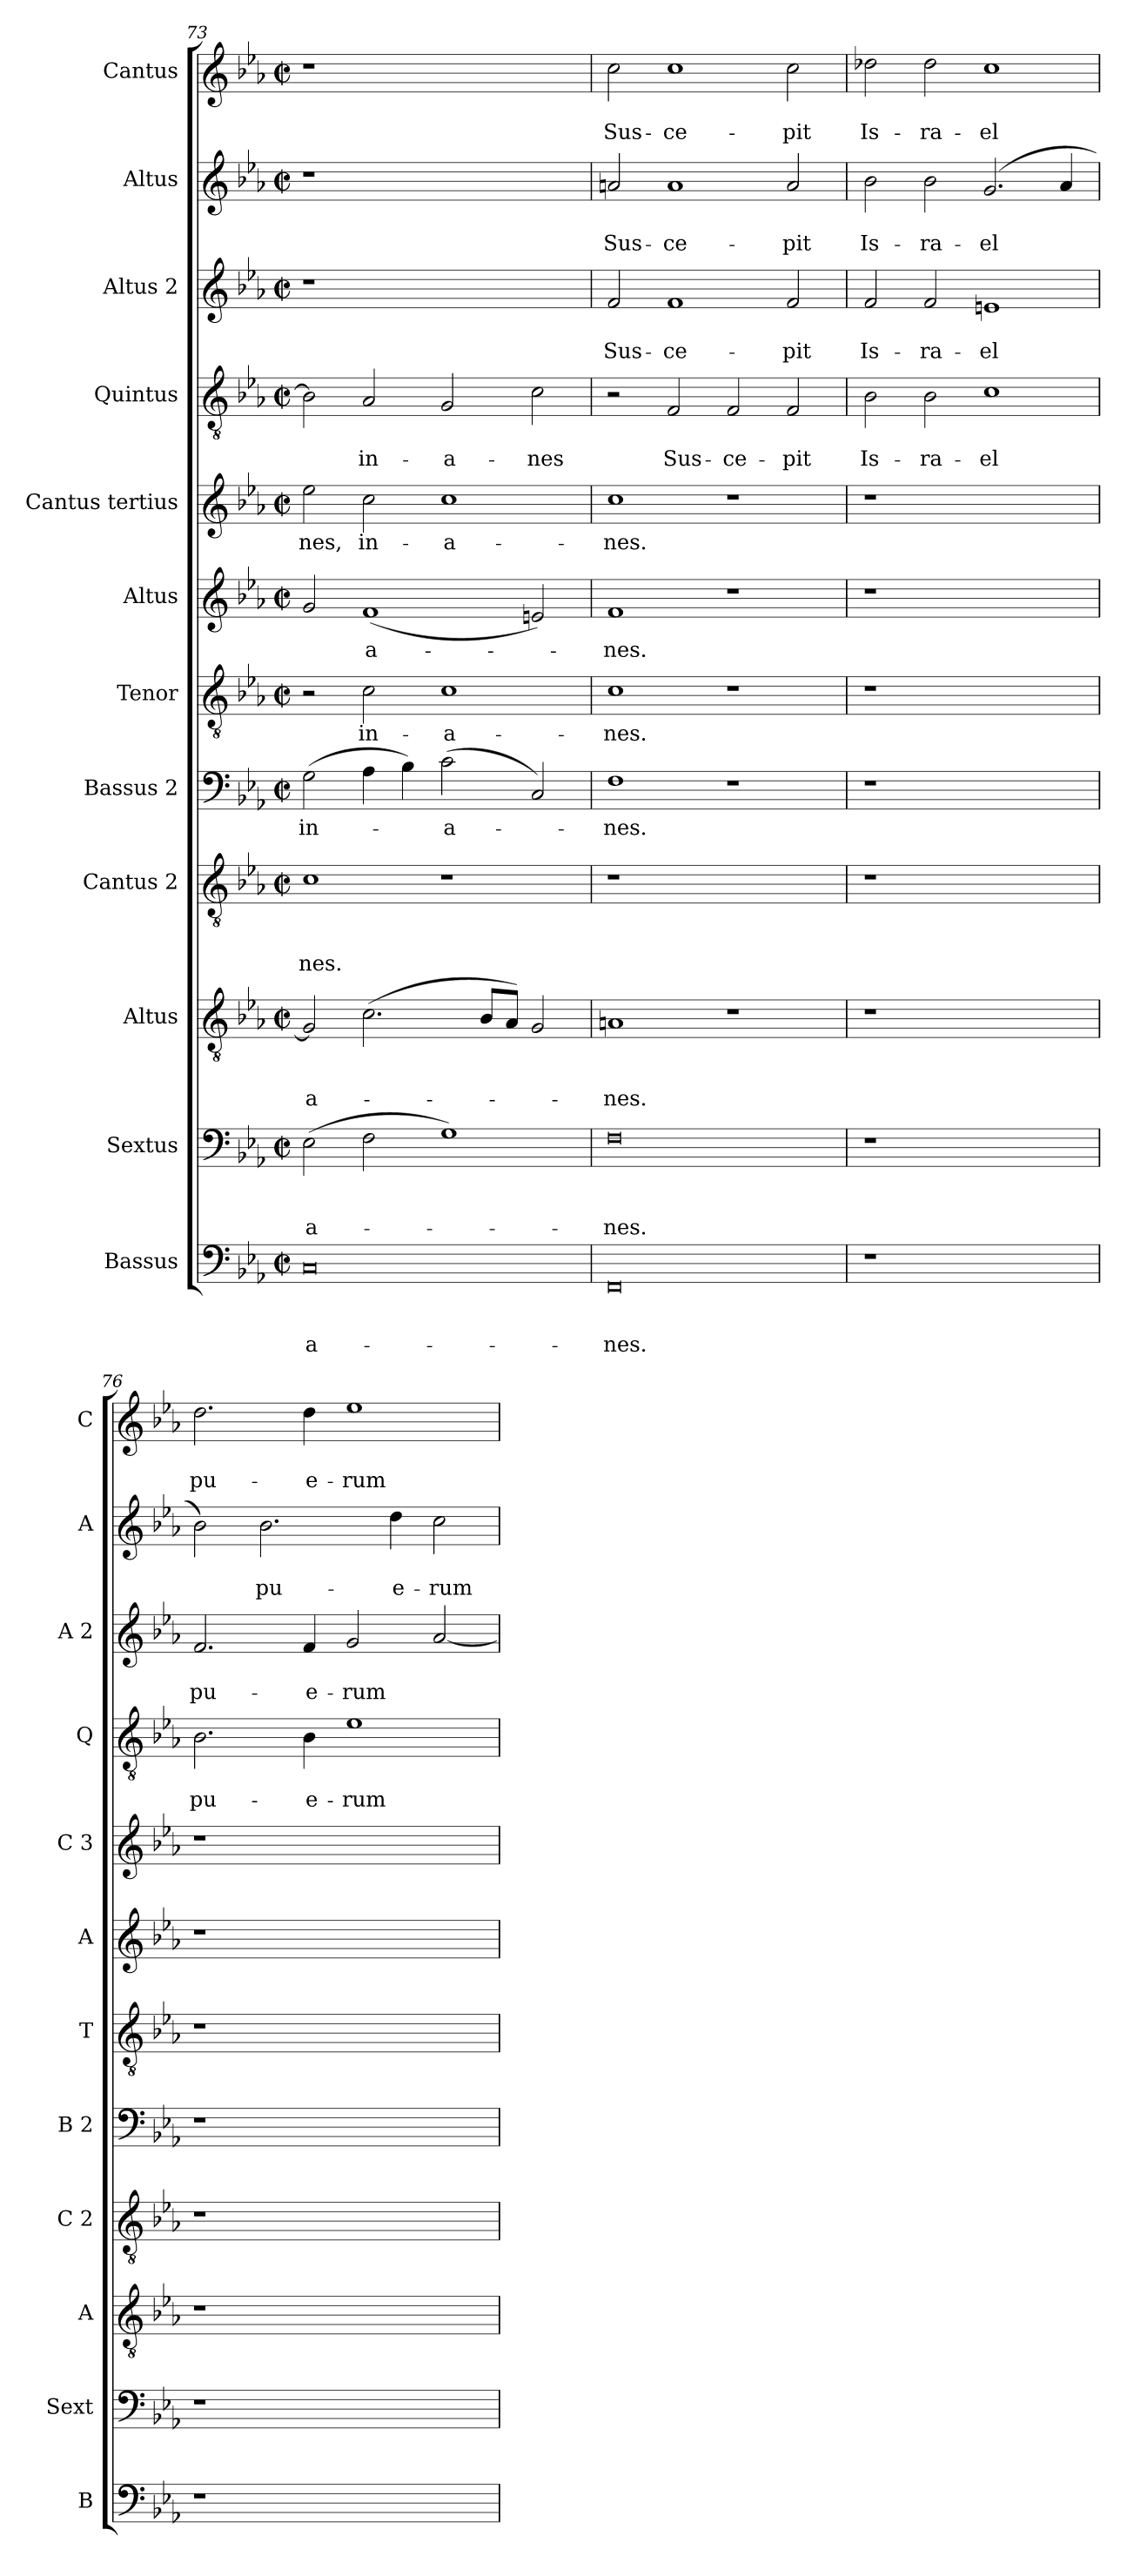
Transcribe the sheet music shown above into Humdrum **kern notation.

**kern	**text	**text	**text	**kern	**text	**text	**text	**kern	**text	**text	**text	**kern	**text	**text	**text	**kern	**text	**kern	**text	**kern	**text	**kern	**text	**kern	**text	**text	**kern	**text	**text	**kern	**text	**text	**kern	**text	**text
*part12	*part12	*part12	*part12	*part11	*part11	*part11	*part11	*part10	*part10	*part10	*part10	*part9	*part9	*part9	*part9	*part8	*part8	*part7	*part7	*part6	*part6	*part5	*part5	*part4	*part4	*part4	*part3	*part3	*part3	*part2	*part2	*part2	*part1	*part1	*part1
*staff12	*staff12	*staff12	*staff12	*staff11	*staff11	*staff11	*staff11	*staff10	*staff10	*staff10	*staff10	*staff9	*staff9	*staff9	*staff9	*staff8	*staff8	*staff7	*staff7	*staff6	*staff6	*staff5	*staff5	*staff4	*staff4	*staff4	*staff3	*staff3	*staff3	*staff2	*staff2	*staff2	*staff1	*staff1	*staff1
*I"Bassus	*	*	*	*I"Sextus	*	*	*	*I"Altus	*	*	*	*I"Cantus 2	*	*	*	*I"Bassus 2	*	*I"Tenor	*	*I"Altus	*	*I"Cantus  tertius	*	*I"Quintus	*	*	*I"Altus 2	*	*	*I"Altus	*	*	*I"Cantus	*	*
*I'B	*	*	*	*I'Sext	*	*	*	*I'A	*	*	*	*I'C 2	*	*	*	*I'B 2	*	*I'T	*	*I'A	*	*I'C 3	*	*I'Q	*	*	*I'A 2	*	*	*I'A	*	*	*I'C	*	*
*clefF4	*	*	*	*clefF4	*	*	*	*clefGv2	*	*	*	*clefGv2	*	*	*	*clefF4	*	*clefGv2	*	*clefG2	*	*clefG2	*	*clefGv2	*	*	*clefG2	*	*	*clefG2	*	*	*clefG2	*	*
*k[b-e-a-]	*	*	*	*k[b-e-a-]	*	*	*	*k[b-e-a-]	*	*	*	*k[b-e-a-]	*	*	*	*k[b-e-a-]	*	*k[b-e-a-]	*	*k[b-e-a-]	*	*k[b-e-a-]	*	*k[b-e-a-]	*	*	*k[b-e-a-]	*	*	*k[b-e-a-]	*	*	*k[b-e-a-]	*	*
*E-:	*	*	*	*E-:	*	*	*	*E-:	*	*	*	*E-:	*	*	*	*E-:	*	*E-:	*	*E-:	*	*E-:	*	*E-:	*	*	*E-:	*	*	*E-:	*	*	*E-:	*	*
*M2/2	*	*	*	*M2/2	*	*	*	*M2/2	*	*	*	*M2/2	*	*	*	*M2/2	*	*M2/2	*	*M2/2	*	*M2/2	*	*M2/2	*	*	*M2/2	*	*	*M2/2	*	*	*M2/2	*	*
*met(c|)	*	*	*	*met(c|)	*	*	*	*met(c|)	*	*	*	*met(c|)	*	*	*	*met(c|)	*	*met(c|)	*	*met(c|)	*	*met(c|)	*	*met(c|)	*	*	*met(c|)	*	*	*met(c|)	*	*	*met(c|)	*	*
=73	=73	=73	=73	=73	=73	=73	=73	=73	=73	=73	=73	=73	=73	=73	=73	=73	=73	=73	=73	=73	=73	=73	=73	=73	=73	=73	=73	=73	=73	=73	=73	=73	=73	=73	=73
!	!	!	!LO:LY:b	!	!	!	!LO:LY:b	!	!	!	!LO:LY:b	!	!	!	!LO:LY:b	!	!LO:LY:b	!	!	!	!	!	!LO:LY:b	!	!	!	!	!	!	!	!	!	!	!	!
0C	.	.	-a-	(>2E-\	.	.	-a-	2G/]	.	.	-a-	1c	.	.	-nes.	(>2G\	in-	2r	.	2g/	.	2ee-\	-nes,	2B-\]	.	.	1r	.	.	1r	.	.	1r	.	.
!	!	!	!	!	!	!	!	!	!	!	!	!	!	!	!	!	!	!	!LO:LY:b	!	!LO:LY:b	!	!LO:LY:b	!	!	!LO:LY:b	!	!	!	!	!	!	!	!	!
.	.	.	.	2F\	.	.	.	(>2.c\	.	.	.	.	.	.	.	4A-\	.	2c\	in-	(>1f	-a-	2cc\	in-	2A-/	.	in-	.	.	.	.	.	.	.	.	.
.	.	.	.	.	.	.	.	.	.	.	.	.	.	.	.	4B-\)	.	.	.	.	.	.	.	.	.	.	.	.	.	.	.	.	.	.	.
!	!	!	!	!	!	!	!	!	!	!	!	!	!	!	!	!	!LO:LY:b	!	!LO:LY:b	!	!	!	!LO:LY:b	!	!	!LO:LY:b	!	!	!	!	!	!	!	!	!
.	.	.	.	1G)	.	.	.	.	.	.	.	1r	.	.	.	(>2c\	-a-	1c	-a-	.	.	1cc	-a-	2G/	.	-a-	1ryy	.	.	1ryy	.	.	1ryy	.	.
.	.	.	.	.	.	.	.	8B-/L	.	.	.	.	.	.	.	.	.	.	.	.	.	.	.	.	.	.	.	.	.	.	.	.	.	.	.
.	.	.	.	.	.	.	.	8A-/J)	.	.	.	.	.	.	.	.	.	.	.	.	.	.	.	.	.	.	.	.	.	.	.	.	.	.	.
!	!	!	!	!	!	!	!	!	!	!	!	!	!	!	!	!	!	!	!	!	!	!	!	!	!	!LO:LY:b	!	!	!	!	!	!	!	!	!
.	.	.	.	.	.	.	.	2G/	.	.	.	.	.	.	.	2C/)	.	.	.	2en/)	.	.	.	2c\	.	-nes	.	.	.	.	.	.	.	.	.
!!LO:PB:g=z
=74	=74	=74	=74	=74	=74	=74	=74	=74	=74	=74	=74	=74	=74	=74	=74	=74	=74	=74	=74	=74	=74	=74	=74	=74	=74	=74	=74	=74	=74	=74	=74	=74	=74	=74	=74
!	!	!	!LO:LY:b	!	!	!	!LO:LY:b	!	!	!	!LO:LY:b	!	!	!	!	!	!LO:LY:b	!	!LO:LY:b	!	!LO:LY:b	!	!LO:LY:b	!	!	!	!	!	!LO:LY:b	!	!	!LO:LY:b	!	!	!LO:LY:b
0FF	.	.	-nes.	0F	.	.	-nes.	1An	.	.	-nes.	1r	.	.	.	1F	-nes.	1c	-nes.	1f	-nes.	1cc	-nes.	2r	.	.	2f/	.	Sus-	2an/	.	Sus-	2cc\	.	Sus-
!	!	!	!	!	!	!	!	!	!	!	!	!	!	!	!	!	!	!	!	!	!	!	!	!	!	!LO:LY:b	!	!	!LO:LY:b	!	!	!LO:LY:b	!	!	!LO:LY:b
.	.	.	.	.	.	.	.	.	.	.	.	.	.	.	.	.	.	.	.	.	.	.	.	2F/	.	Sus-	1f	.	-ce-	1a	.	-ce-	1cc	.	-ce-
!	!	!	!	!	!	!	!	!	!	!	!	!	!	!	!	!	!	!	!	!	!	!	!	!	!	!LO:LY:b	!	!	!	!	!	!	!	!	!
.	.	.	.	.	.	.	.	1r	.	.	.	1ryy	.	.	.	1r	.	1r	.	1r	.	1r	.	2F/	.	-ce-	.	.	.	.	.	.	.	.	.
!	!	!	!	!	!	!	!	!	!	!	!	!	!	!	!	!	!	!	!	!	!	!	!	!	!	!LO:LY:b	!	!	!LO:LY:b	!	!	!LO:LY:b	!	!	!LO:LY:b
.	.	.	.	.	.	.	.	.	.	.	.	.	.	.	.	.	.	.	.	.	.	.	.	2F/	.	-pit	2f/	.	-pit	2a/	.	-pit	2cc\	.	-pit
=75	=75	=75	=75	=75	=75	=75	=75	=75	=75	=75	=75	=75	=75	=75	=75	=75	=75	=75	=75	=75	=75	=75	=75	=75	=75	=75	=75	=75	=75	=75	=75	=75	=75	=75	=75
!	!	!	!	!	!	!	!	!	!	!	!	!	!	!	!	!	!	!	!	!	!	!	!	!	!	!LO:LY:b	!	!	!LO:LY:b	!	!	!LO:LY:b	!	!	!LO:LY:b
1r	.	.	.	1r	.	.	.	1r	.	.	.	1r	.	.	.	1r	.	1r	.	1r	.	1r	.	2B-\	.	Is-	2f/	.	Is-	2b-\	.	Is-	2dd-X\	.	Is-
!	!	!	!	!	!	!	!	!	!	!	!	!	!	!	!	!	!	!	!	!	!	!	!	!	!	!LO:LY:b	!	!	!LO:LY:b	!	!	!LO:LY:b	!	!	!LO:LY:b
.	.	.	.	.	.	.	.	.	.	.	.	.	.	.	.	.	.	.	.	.	.	.	.	2B-\	.	-ra-	2f/	.	-ra-	2b-\	.	-ra-	2dd-\	.	-ra-
!	!	!	!	!	!	!	!	!	!	!	!	!	!	!	!	!	!	!	!	!	!	!	!	!	!	!LO:LY:b	!	!	!LO:LY:b	!	!	!LO:LY:b	!	!	!LO:LY:b
1ryy	.	.	.	1ryy	.	.	.	1ryy	.	.	.	1ryy	.	.	.	1ryy	.	1ryy	.	1ryy	.	1ryy	.	1c	.	-el	1en	.	-el	(>2.g/	.	-el	1cc	.	-el
.	.	.	.	.	.	.	.	.	.	.	.	.	.	.	.	.	.	.	.	.	.	.	.	.	.	.	.	.	.	4a-/	.	.	.	.	.
=76	=76	=76	=76	=76	=76	=76	=76	=76	=76	=76	=76	=76	=76	=76	=76	=76	=76	=76	=76	=76	=76	=76	=76	=76	=76	=76	=76	=76	=76	=76	=76	=76	=76	=76	=76
!	!	!	!	!	!	!	!	!	!	!	!	!	!	!	!	!	!	!	!	!	!	!	!	!	!	!LO:LY:b	!	!	!LO:LY:b	!	!	!	!	!	!LO:LY:b
1r	.	.	.	1r	.	.	.	1r	.	.	.	1r	.	.	.	1r	.	1r	.	1r	.	1r	.	2.B-\	.	pu-	2.f/	.	pu-	2b-\)	.	.	2.dd\	.	pu-
!	!	!	!	!	!	!	!	!	!	!	!	!	!	!	!	!	!	!	!	!	!	!	!	!	!	!	!	!	!	!	!	!LO:LY:b	!	!	!
.	.	.	.	.	.	.	.	.	.	.	.	.	.	.	.	.	.	.	.	.	.	.	.	.	.	.	.	.	.	2.b-\	.	pu-	.	.	.
!	!	!	!	!	!	!	!	!	!	!	!	!	!	!	!	!	!	!	!	!	!	!	!	!	!	!LO:LY:b	!	!	!LO:LY:b	!	!	!	!	!	!LO:LY:b
.	.	.	.	.	.	.	.	.	.	.	.	.	.	.	.	.	.	.	.	.	.	.	.	4B-\	.	-e-	4f/	.	-e-	.	.	.	4dd\	.	-e-
!	!	!	!	!	!	!	!	!	!	!	!	!	!	!	!	!	!	!	!	!	!	!	!	!	!	!LO:LY:b	!	!	!LO:LY:b	!	!	!	!	!	!LO:LY:b
1ryy	.	.	.	1ryy	.	.	.	1ryy	.	.	.	1ryy	.	.	.	1ryy	.	1ryy	.	1ryy	.	1ryy	.	1e-	.	-rum	2g/	.	-rum	.	.	.	1ee-	.	-rum
!	!	!	!	!	!	!	!	!	!	!	!	!	!	!	!	!	!	!	!	!	!	!	!	!	!	!	!	!	!	!	!	!LO:LY:b	!	!	!
.	.	.	.	.	.	.	.	.	.	.	.	.	.	.	.	.	.	.	.	.	.	.	.	.	.	.	.	.	.	4dd\	.	-e-	.	.	.
!	!	!	!	!	!	!	!	!	!	!	!	!	!	!	!	!	!	!	!	!	!	!	!	!	!	!	!	!	!	!	!	!LO:LY:b	!	!	!
.	.	.	.	.	.	.	.	.	.	.	.	.	.	.	.	.	.	.	.	.	.	.	.	.	.	.	[2a-/	.	.	2cc\	.	-rum	.	.	.
=	=	=	=	=	=	=	=	=	=	=	=	=	=	=	=	=	=	=	=	=	=	=	=	=	=	=	=	=	=	=	=	=	=	=	=
*-	*-	*-	*-	*-	*-	*-	*-	*-	*-	*-	*-	*-	*-	*-	*-	*-	*-	*-	*-	*-	*-	*-	*-	*-	*-	*-	*-	*-	*-	*-	*-	*-	*-	*-	*-
